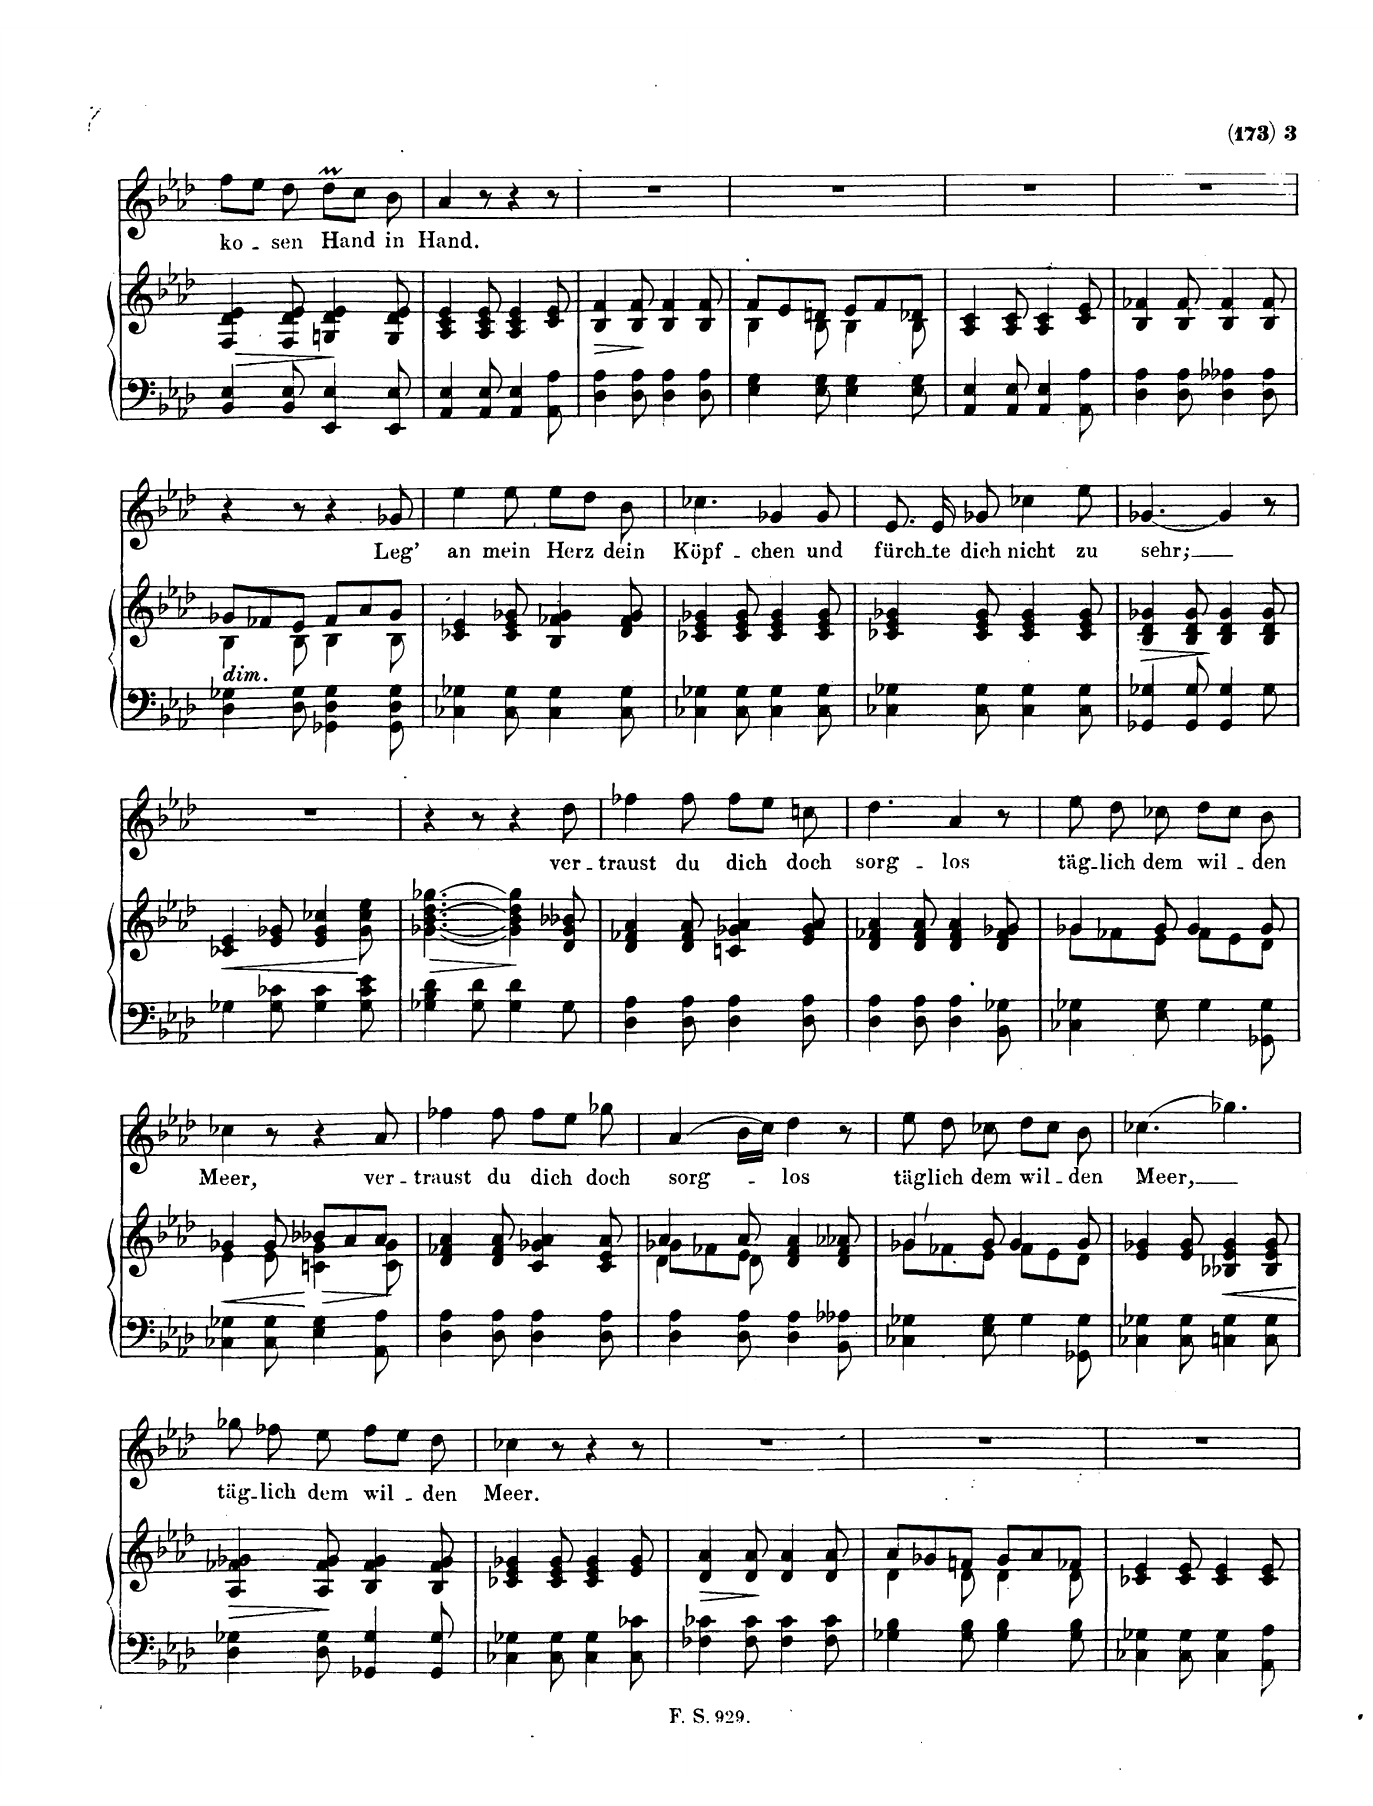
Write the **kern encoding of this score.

**kern	**kern	**dynam	**kern	**text
*part2	*part2	*part2	*part1	*part1
*staff3	*staff2	*staff2/3	*staff1	*staff1
*I"Piano	*	*	*I"Voice	*
*I'Pno	*	*	*	*
*clefF4	*clefG2	*	*clefG2	*
*k[b-e-a-d-]	*k[b-e-a-d-]	*	*k[b-e-a-d-]	*
*M6/8	*M6/8	*	*M6/8	*
=22	=22	=22	=22	=22
!	!	!LO:HP:b	!	!
4BB-/ 4E-/	4F/ 4d-/ 4e-/	>	8ff\L	ko-
.	.	.	8ee-\J	.
8BB-/ 8E-/	8F/ 8d-/ 8e-/	.	8dd-\	-sen
4EE-/ 4E-/	4Gn/ 4d-/ 4e-/	.	8dd-M\L	Hand
.	.	.	8cc\J	.
8EE-/ 8E-/	8G/ 8d-/ 8e-/	]	8b-\	in
=23	=23	=23	=23	=23
4AA-/ 4E-/	4A-/ 4c/ 4e-/	.	4a-/	Hand.
8AA-/ 8E-/	8A-/ 8c/ 8e-/	.	8r	.
4AA-/ 4E-/	4A-/ 4c/ 4e-/	.	4r	.
8AA-\ 8A-\	8c/ 8e-/	.	8r	.
=24	=24	=24	=24	=24
!	!	!LO:HP:b	!	!
4D-\ 4A-\	4B-/ 4f/	>	2.r	.
8D-\ 8A-\	8B-/ 8f/	.	.	.
4D-\ 4A-\	4B-/ 4f/	]	.	.
8D-\ 8A-\	8B-/ 8f/	.	.	.
=25	=25	=25	=25	=25
*	*^	*	*	*
4E-\ 4G\	8f/L	4B-\	.	2.r	.
.	8e-/	.	.	.	.
8E-\ 8G\	8dn/J	8B-\	.	.	.
4E-\ 4G\	8e-/L	4B-\	.	.	.
.	8f/	.	.	.	.
8E-\ 8G\	8d-X/J	8B-\	.	.	.
*	*v	*v	*	*	*
=26	=26	=26	=26	=26
4AA-/ 4E-/	4A-/ 4c/	.	2.r	.
8AA-/ 8E-/	8A-/ 8c/	.	.	.
4AA-/ 4E-/	4A-/ 4c/	.	.	.
8AA-\ 8A-\	8c/ 8e-/	.	.	.
=27	=27	=27	=27	=27
4D-\ 4A-\	4B-/ 4f-X/	.	2.r	.
8D-\ 8A-\	8B-/ 8f-/	.	.	.
4D-\ 4A--X\	4B-/ 4f-/	.	.	.
8D-\ 8A--\	8B-/ 8f-/	.	.	.
=28	=28	=28	=28	=28
*	*^	*	*	*
!	!LO:TX:b:i:t=dim.	!	!	!	!
4D-\ 4G-X\	8g-X/L	4B-\	.	4r	.
.	8f-X/	.	.	.	.
8D-\ 8G-\	8e-/J	8B-\	.	8r	.
4GG-X\ 4D-\ 4G-\	8f-/L	4B-\	.	4r	.
.	8a-/	.	.	.	.
8GG-\ 8D-\ 8G-\	8g-/J	8B-\	.	8g-X/	Leg’
*	*v	*v	*	*	*
=29	=29	=29	=29	=29
4C-X\ 4G-X\	4c-X/ 4e-/	.	4ee-\	an
8C-\ 8G-\	8c-/ 8e-/ 8g-X/	.	8ee-\	mein
4C-\ 4G-\	4B-/ 4f-X/ 4g-/	.	8ee-\L	Herz
.	.	.	8dd-\J	.
8C-\ 8G-\	8d-/ 8f-/ 8g-/	.	8b-\	dein
=30	=30	=30	=30	=30
4C-X\ 4G-X\	4c-X/ 4e-/ 4g-X/	.	4.cc-X\	Köpf-
8C-\ 8G-\	8c-/ 8e-/ 8g-/	.	.	.
4C-\ 4G-\	4c-/ 4e-/ 4g-/	.	4g-X/	-chen
8C-\ 8G-\	8c-/ 8e-/ 8g-/	.	8g-/	und
=31	=31	=31	=31	=31
4C-X\ 4G-X\	4c-X/ 4e-/ 4g-X/	.	8.e-/	fürch-
.	.	.	16e-/	-te
8C-\ 8G-\	8c-/ 8e-/ 8g-/	.	8g-X/	dich
4C-\ 4G-\	4c-/ 4e-/ 4g-/	.	4cc-X\	nicht
8C-\ 8G-\	8c-/ 8e-/ 8g-/	.	8ee-\	zu
=32	=32	=32	=32	=32
!	!	!LO:HP:b	!	!
4GG-X/ 4G-X/	4B-/ 4d-/ 4g-X/	>	[4.g-X/	sehr;
8GG-/ 8G-/	8B-/ 8d-/ 8g-/	.	.	.
4GG-/ 4G-/	4B-/ 4d-/ 4g-/	]	4g-/]	.
8G-\	8B-/ 8d-/ 8g-/	.	8r	.
=33	=33	=33	=33	=33
!	!	!LO:HP:b	!	!
4G-X\	4c-X/ 4e-/	<	2.r	.
8G-\ 8c-X\	8e-/ 8g-X/	.	.	.
4G-\ 4c-\	4e-/ 4g-/ 4cc-X/	.	.	.
8G-\ 8c-\ 8e-\	8g-\ 8cc-\ 8ee-\	[	.	.
=34	=34	=34	=34	=34
!	!	!LO:HP:b	!	!
4G-X\ 4B-\ 4d-\	[4.g-X\ [<4.b-\ [4.dd-\ [4.gg-X\	>	4r	.
8G-\ 8d-\	.	.	8r	.
4G-\ 4d-\	4g-\] 4b-\] 4dd-\] 4gg-\]	]	4r	.
8G-\	8d-/ 8g-/ 8b--X/	.	8dd-\	ver-
=35	=35	=35	=35	=35
4D-\ 4A-\	4d-/ 4f-X/ 4a-/	.	4ff-X\	-traust
8D-\ 8A-\	8d-/ 8f-/ 8a-/	.	8ff-\	du
4D-\ 4A-\	4cn/ 4g-X/ 4a-/	.	8ff-\L	dich
.	.	.	8ee-\J	.
8D-\ 8A-\	8e-/ 8g-/ 8a-/	.	8ccn\	doch
=36	=36	=36	=36	=36
4D-\ 4A-\	4d-/ 4f-X/ 4a-/	.	4.dd-\	sorg-
8D-\ 8A-\	8d-/ 8f-/ 8a-/	.	.	.
4D-\ 4A-\	4d-/ 4f-/ 4a-/	.	4a-/	-los
8BB-\ 8G-X\	8d-/ 8f-/ 8g-X/	.	8r	.
=37	=37	=37	=37	=37
*	*^	*	*	*
4C-X\ 4G-X\	4g-X/	8g-\L	.	8ee-\	täg-
.	.	8f-X\	.	8dd-\	-lich
8E-\ 8G-\	8g-/	8e-\J	.	8cc-X\	dem
4G-\	4g-/	8f-\L	.	8dd-\L	wil-
.	.	8e-\	.	8cc-\J	.
8GG-X\ 8G-\	8g-/	8d-\J	.	8b-\	-den
=38	=38	=38	=38	=38	=38
!	!	!	!LO:HP:b	!	!
4C-X\ 4G-X\	4g-X/	4e-\	<	4cc-X\	Meer,
8C-\ 8G-\	8g-/	8e-\	.	8r	.
!	!	!	!LO:HP:n=1:b	!	!
4E-\ 4G-\	8b--X/L	4cn\ 4g-\	[ >	4r	.
.	8a-/	.	.	.	.
8AA-\ 8A-\	8a-/J	8c\ 8g-\	.	8a-/	ver-
*	*v	*v	*	*	*
.	.	]	.	.
=39	=39	=39	=39	=39
4D-\ 4A-\	4d-/ 4f-X/ 4a-/	.	4ff-X\	-traust
8D-\ 8A-\	8d-/ 8f-/ 8a-/	.	8ff-\	du
4D-\ 4A-\	4c/ 4g-X/ 4a-/	.	8ff-\L	dich
.	.	.	8ee-\J	.
8D-\ 8A-\	8c/ 8e-/ 8a-/	.	8gg-X\	doch
=40	=40	=40	=40	=40
*	*^	*	*	*
*	*	*^	*	*	*
4D-\ 4A-\	4a-/	4d-\	8g-X\L	.	(4a-/	sorg-
.	.	.	8f-X\	.	.	.
8D-\ 8A-\	8a-/	8d-\	8e-\J	.	16b-\LL	.
.	.	.	.	.	16cc\JJ)	.
4D-\ 4A-\	4d-/ 4f-/ 4a-/	4ryy	4ryy	.	4dd-\	-los
8BB-\ 8A--X\	8d-/ 8f-/ 8a--X/	8ryy	8ryy	.	8r	.
*	*	*v	*v	*	*	*
=41	=41	=41	=41	=41	=41
4C-X\ 4G-X\	4g-X/	8g-\L	.	8ee-\	täg-
.	.	8f-X\	.	8dd-\	-lich
8E-\ 8G-\	8g-/	8e-\J	.	8cc-X\	dem
4G-\	4g-/	8f-\L	.	8dd-\L	wil-
.	.	8e-\	.	8cc-\J	.
8GG-X\ 8G-\	8g-/	8d-\J	.	8b-\	-den
*	*v	*v	*	*	*
=42	=42	=42	=42	=42
4C-X\ 4G-X\	4e-/ 4g-X/	.	(4.cc-X\	Meer,
8C-\ 8G-\	8e-/ 8g-/	.	.	.
!	!	!LO:HP:b	!	!
4Cn\ 4G-\	4B--X/ 4e-/ 4g-/	<	4.gg-X\)	.
8C\ 8G-\	8B--/ 8e-/ 8g-/	.	.	.
.	.	[	.	.
=43	=43	=43	=43	=43
!	!	!LO:HP:b	!	!
4D-\ 4G-X\	4A-/ 4f-X/ 4g-X/	>	8gg-X\	täg-
.	.	.	8ff-X\	-lich
8D-\ 8G-\	8A-/ 8f-/ 8g-/	.	8ee-\	dem
4GG-X/ 4G-/	4B-/ 4f-/ 4g-/	]	8ff-\L	wil-
.	.	.	8ee-\J	.
8GG-/ 8G-/	8B-/ 8f-/ 8g-/	.	8dd-\	-den
=44	=44	=44	=44	=44
4C-X\ 4G-X\	4c-X/ 4e-/ 4g-X/	.	4cc-X\	Meer.
8C-\ 8G-\	8c-/ 8e-/ 8g-/	.	8r	.
4C-\ 4G-\	4c-/ 4e-/ 4g-/	.	4r	.
8C-\ 8c-X\	8e-/ 8g-/	.	8r	.
=45	=45	=45	=45	=45
!	!	!LO:HP:b	!	!
4F-X\ 4c-X\	4d-/ 4a-/	>	2.r	.
8F-\ 8c-\	8d-/ 8a-/	.	.	.
4F-\ 4c-\	4d-/ 4a-/	]	.	.
8F-\ 8c-\	8d-/ 8a-/	.	.	.
=46	=46	=46	=46	=46
*	*^	*	*	*
4G-X\ 4B-\	8a-/L	4d-\	.	2.r	.
.	8g-X/	.	.	.	.
8G-\ 8B-\	8fn/J	8d-\	.	.	.
4G-\ 4B-\	8g-/L	4d-\	.	.	.
.	8a-/	.	.	.	.
8G-\ 8B-\	8f-X/J	8d-\	.	.	.
*	*v	*v	*	*	*
=47	=47	=47	=47	=47
4C-X\ 4G-X\	4c-X/ 4e-/	.	2.r	.
8C-\ 8G-\	8c-/ 8e-/	.	.	.
4C-\ 4G-\	4c-/ 4e-/	.	.	.
8AA-\ 8A-\	8c-/ 8e-/	.	.	.
=	=	=	=	=
*-	*-	*-	*-	*-
